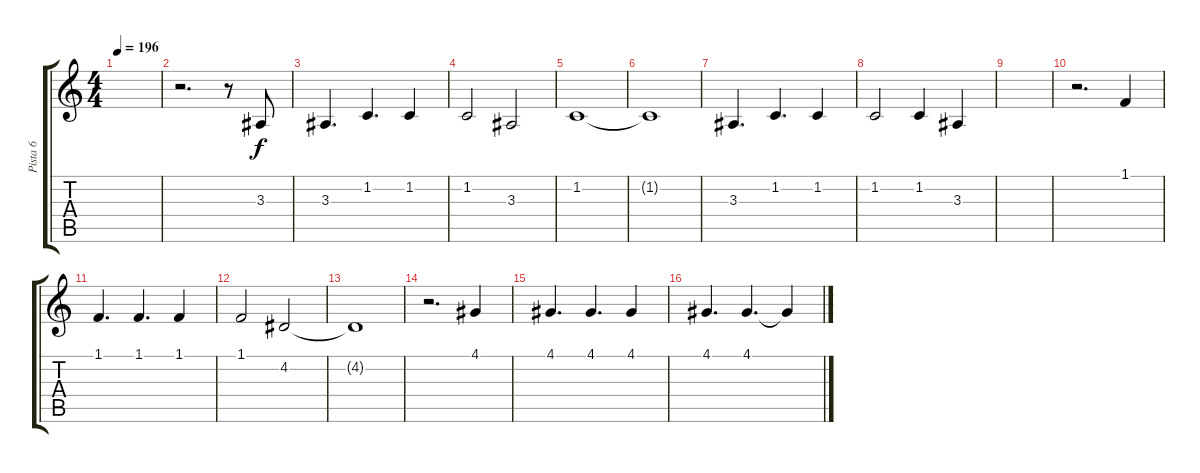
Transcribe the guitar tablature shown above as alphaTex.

\track ("Pista 6" "Pista 6") {instrument electricgrandpiano}
\staff {score tabs}
\tuning (E4 B3 G3 D3 A2 E2) {hide}
\ts (4 4)
\tempo 196
\clef g2
\ks c
|
r.2{d} r.8 3.3.8 |
3.3.4{d} 1.2.4{d} 1.2.4 |
1.2.2 3.3.2 |
1.2.1 |
1.2{t}.1 |
3.3.4{d} 1.2.4{d} 1.2.4 |
1.2.2 1.2.4 3.3.4 |
|
r.2{d} 1.1.4 |
1.1.4{d} 1.1.4{d} 1.1.4 |
1.1.2 4.2.2 |
4.2{t}.1 |
r.2{d} 4.1.4 |
4.1.4{d} 4.1.4{d} 4.1.4 |
4.1.4{d} 4.1.4{d} 4.1{t}.4
